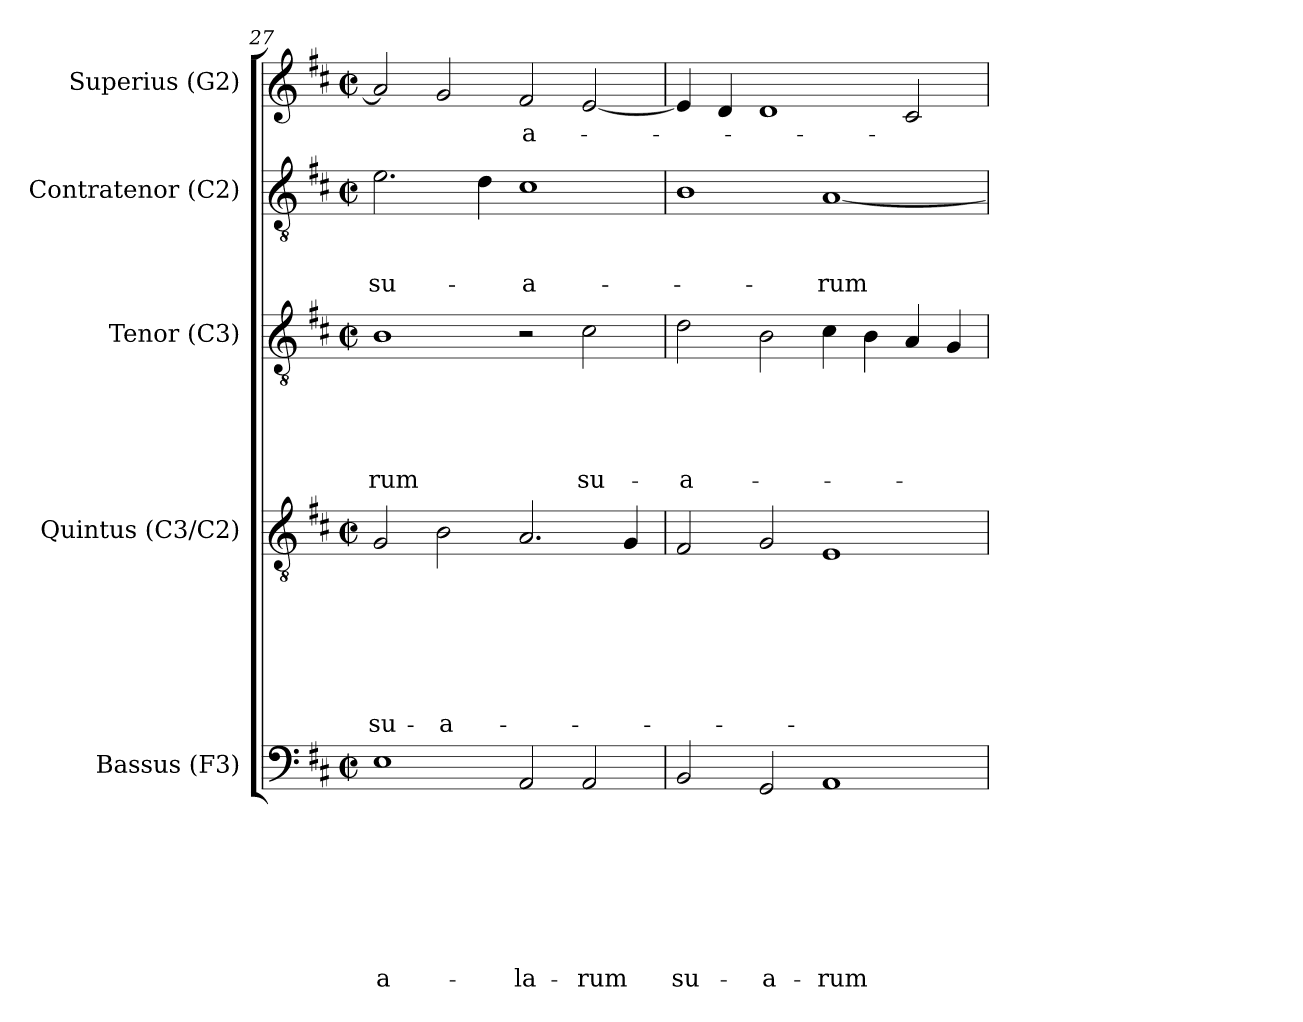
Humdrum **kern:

**kern	**text	**text	**text	**text	**text	**text	**text	**text	**kern	**text	**text	**text	**text	**text	**text	**text	**kern	**text	**text	**text	**text	**text	**kern	**text	**text	**text	**kern	**text
*part5	*part5	*part5	*part5	*part5	*part5	*part5	*part5	*part5	*part4	*part4	*part4	*part4	*part4	*part4	*part4	*part4	*part3	*part3	*part3	*part3	*part3	*part3	*part2	*part2	*part2	*part2	*part1	*part1
*staff5	*staff5	*staff5	*staff5	*staff5	*staff5	*staff5	*staff5	*staff5	*staff4	*staff4	*staff4	*staff4	*staff4	*staff4	*staff4	*staff4	*staff3	*staff3	*staff3	*staff3	*staff3	*staff3	*staff2	*staff2	*staff2	*staff2	*staff1	*staff1
*I"Bassus (F3)	*	*	*	*	*	*	*	*	*I"Quintus (C3/C2)	*	*	*	*	*	*	*	*I"Tenor (C3)	*	*	*	*	*	*I"Contratenor (C2)	*	*	*	*I"Superius (G2)	*
*I'B.	*	*	*	*	*	*	*	*	*I'Q.	*	*	*	*	*	*	*	*I'T.	*	*	*	*	*	*I'Ct.	*	*	*	*I'S.	*
!!LO:LB:g=z
*clefF4	*	*	*	*	*	*	*	*	*clefGv2	*	*	*	*	*	*	*	*clefGv2	*	*	*	*	*	*clefGv2	*	*	*	*clefG2	*
*k[f#c#]	*	*	*	*	*	*	*	*	*k[f#c#]	*	*	*	*	*	*	*	*k[f#c#]	*	*	*	*	*	*k[f#c#]	*	*	*	*k[f#c#]	*
*D:	*	*	*	*	*	*	*	*	*D:	*	*	*	*	*	*	*	*D:	*	*	*	*	*	*D:	*	*	*	*D:	*
*M2/2	*	*	*	*	*	*	*	*	*M2/2	*	*	*	*	*	*	*	*M2/2	*	*	*	*	*	*M2/2	*	*	*	*M2/2	*
*met(c|)	*	*	*	*	*	*	*	*	*met(c|)	*	*	*	*	*	*	*	*met(c|)	*	*	*	*	*	*met(c|)	*	*	*	*met(c|)	*
=27	=27	=27	=27	=27	=27	=27	=27	=27	=27	=27	=27	=27	=27	=27	=27	=27	=27	=27	=27	=27	=27	=27	=27	=27	=27	=27	=27	=27
!	!	!	!	!	!	!	!	!LO:LY:b:rj	!	!	!	!	!	!	!	!LO:LY:b	!	!	!	!	!	!LO:LY:b	!	!	!	!LO:LY:b	!	!
1E	.	.	.	.	.	.	.	a-	2G/	.	.	.	.	.	.	su-	1B	.	.	.	.	-rum	2.e\	.	.	su-	2a/]	.
!	!	!	!	!	!	!	!	!	!	!	!	!	!	!	!	!LO:LY:b	!	!	!	!	!	!	!	!	!	!	!	!
.	.	.	.	.	.	.	.	.	2B\	.	.	.	.	.	.	-a-	.	.	.	.	.	.	.	.	.	.	2g/	.
.	.	.	.	.	.	.	.	.	.	.	.	.	.	.	.	.	.	.	.	.	.	.	4d\	.	.	.	.	.
!	!	!	!	!	!	!	!	!LO:LY:b	!	!	!	!	!	!	!	!	!	!	!	!	!	!	!	!	!	!LO:LY:b:rj	!	!LO:LY:b
2AA/	.	.	.	.	.	.	.	-la-	2.A/	.	.	.	.	.	.	.	2r	.	.	.	.	.	1c#	.	.	-a-	2f#/	-a-
!	!	!	!	!	!	!	!	!LO:LY:b	!	!	!	!	!	!	!	!	!	!	!	!	!	!LO:LY:b	!	!	!	!	!	!
2AA/	.	.	.	.	.	.	.	-rum	.	.	.	.	.	.	.	.	2c#\	.	.	.	.	su-	.	.	.	.	[<2e/	.
.	.	.	.	.	.	.	.	.	4G/	.	.	.	.	.	.	.	.	.	.	.	.	.	.	.	.	.	.	.
=28	=28	=28	=28	=28	=28	=28	=28	=28	=28	=28	=28	=28	=28	=28	=28	=28	=28	=28	=28	=28	=28	=28	=28	=28	=28	=28	=28	=28
!	!	!	!	!	!	!	!	!LO:LY:b	!	!	!	!	!	!	!	!	!	!	!	!	!	!LO:LY:b	!	!	!	!	!	!
2BB/	.	.	.	.	.	.	.	su-	2F#/	.	.	.	.	.	.	.	2d\	.	.	.	.	-a-	1B	.	.	.	4e/]	.
.	.	.	.	.	.	.	.	.	.	.	.	.	.	.	.	.	.	.	.	.	.	.	.	.	.	.	4d/	.
!	!	!	!	!	!	!	!	!LO:LY:b	!	!	!	!	!	!	!	!	!	!	!	!	!	!	!	!	!	!	!	!
2GG/	.	.	.	.	.	.	.	-a-	2G/	.	.	.	.	.	.	.	2B\	.	.	.	.	.	.	.	.	.	1d	.
!	!	!	!	!	!	!	!	!LO:LY:b	!	!	!	!	!	!	!	!	!	!	!	!	!	!	!	!	!	!LO:LY:b	!	!
1AA	.	.	.	.	.	.	.	-rum	1E	.	.	.	.	.	.	.	4c#\	.	.	.	.	.	[<1A	.	.	-rum	.	.
.	.	.	.	.	.	.	.	.	.	.	.	.	.	.	.	.	4B\	.	.	.	.	.	.	.	.	.	.	.
.	.	.	.	.	.	.	.	.	.	.	.	.	.	.	.	.	4A/	.	.	.	.	.	.	.	.	.	2c#/	.
.	.	.	.	.	.	.	.	.	.	.	.	.	.	.	.	.	4G/	.	.	.	.	.	.	.	.	.	.	.
=	=	=	=	=	=	=	=	=	=	=	=	=	=	=	=	=	=	=	=	=	=	=	=	=	=	=	=	=
*-	*-	*-	*-	*-	*-	*-	*-	*-	*-	*-	*-	*-	*-	*-	*-	*-	*-	*-	*-	*-	*-	*-	*-	*-	*-	*-	*-	*-
